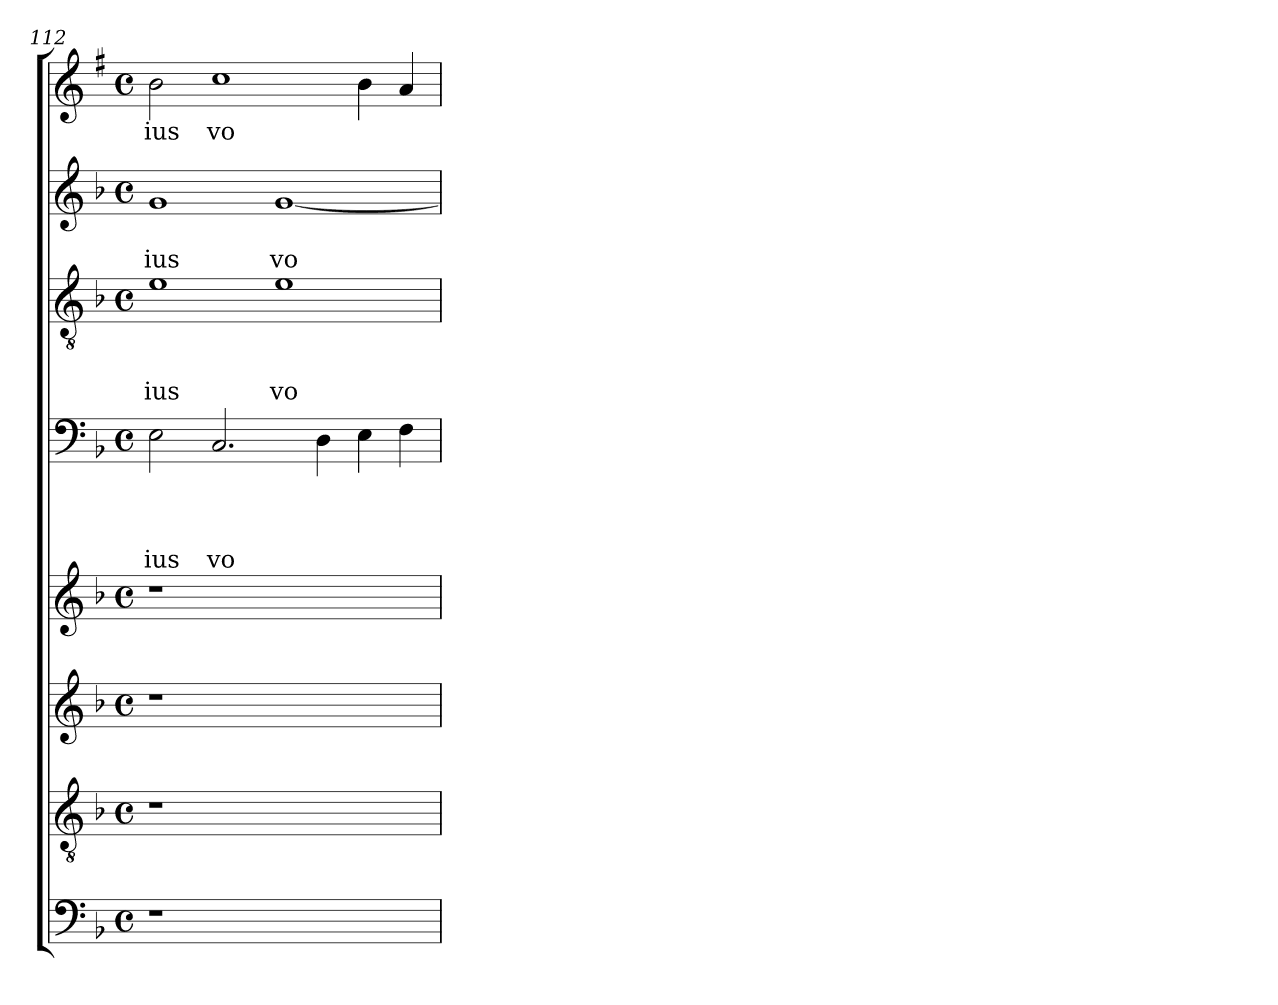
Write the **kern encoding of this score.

**kern	**kern	**kern	**kern	**kern	**text	**text	**text	**text	**kern	**text	**text	**text	**kern	**text	**text	**kern	**text
*part8	*part7	*part6	*part5	*part4	*part4	*part4	*part4	*part4	*part3	*part3	*part3	*part3	*part2	*part2	*part2	*part1	*part1
*staff8	*staff7	*staff6	*staff5	*staff4	*staff4	*staff4	*staff4	*staff4	*staff3	*staff3	*staff3	*staff3	*staff2	*staff2	*staff2	*staff1	*staff1
*clefF4	*clefGv2	*clefG2	*clefG2	*clefF4	*	*	*	*	*clefGv2	*	*	*	*clefG2	*	*	*clefG2	*
*k[b-]	*k[b-]	*k[b-]	*k[b-]	*k[b-]	*	*	*	*	*k[b-]	*	*	*	*k[b-]	*	*	*k[f#]	*
*F:	*F:	*F:	*F:	*F:	*	*	*	*	*F:	*	*	*	*F:	*	*	*G:	*
*M4/4	*M4/4	*M4/4	*M4/4	*M4/4	*	*	*	*	*M4/4	*	*	*	*M4/4	*	*	*M4/4	*
*met(c)	*met(c)	*met(c)	*met(c)	*met(c)	*	*	*	*	*met(c)	*	*	*	*met(c)	*	*	*met(c)	*
=112	=112	=112	=112	=112	=112	=112	=112	=112	=112	=112	=112	=112	=112	=112	=112	=112	=112
!	!	!	!	!	!	!	!	!LO:LY:b	!	!	!	!LO:LY:b	!	!	!LO:LY:b	!	!LO:LY:b
1r	1r	1r	1r	2E\	.	.	.	ius	1e	.	.	-ius	1g	.	ius	2b\	ius
!	!	!	!	!	!	!	!	!LO:LY:b	!	!	!	!	!	!	!	!	!LO:LY:b
.	.	.	.	2.C/	.	.	.	vo	.	.	.	.	.	.	.	1cc	vo
!	!	!	!	!	!	!	!	!	!	!	!	!LO:LY:b	!	!	!LO:LY:b	!	!
1ryy	1ryy	1ryy	1ryy	.	.	.	.	.	1e	.	.	vo-	[<1g	.	vo	.	.
.	.	.	.	4D\	.	.	.	.	.	.	.	.	.	.	.	.	.
.	.	.	.	4E\	.	.	.	.	.	.	.	.	.	.	.	4b\	.
.	.	.	.	4F\	.	.	.	.	.	.	.	.	.	.	.	4a/	.
=	=	=	=	=	=	=	=	=	=	=	=	=	=	=	=	=	=
*-	*-	*-	*-	*-	*-	*-	*-	*-	*-	*-	*-	*-	*-	*-	*-	*-	*-
